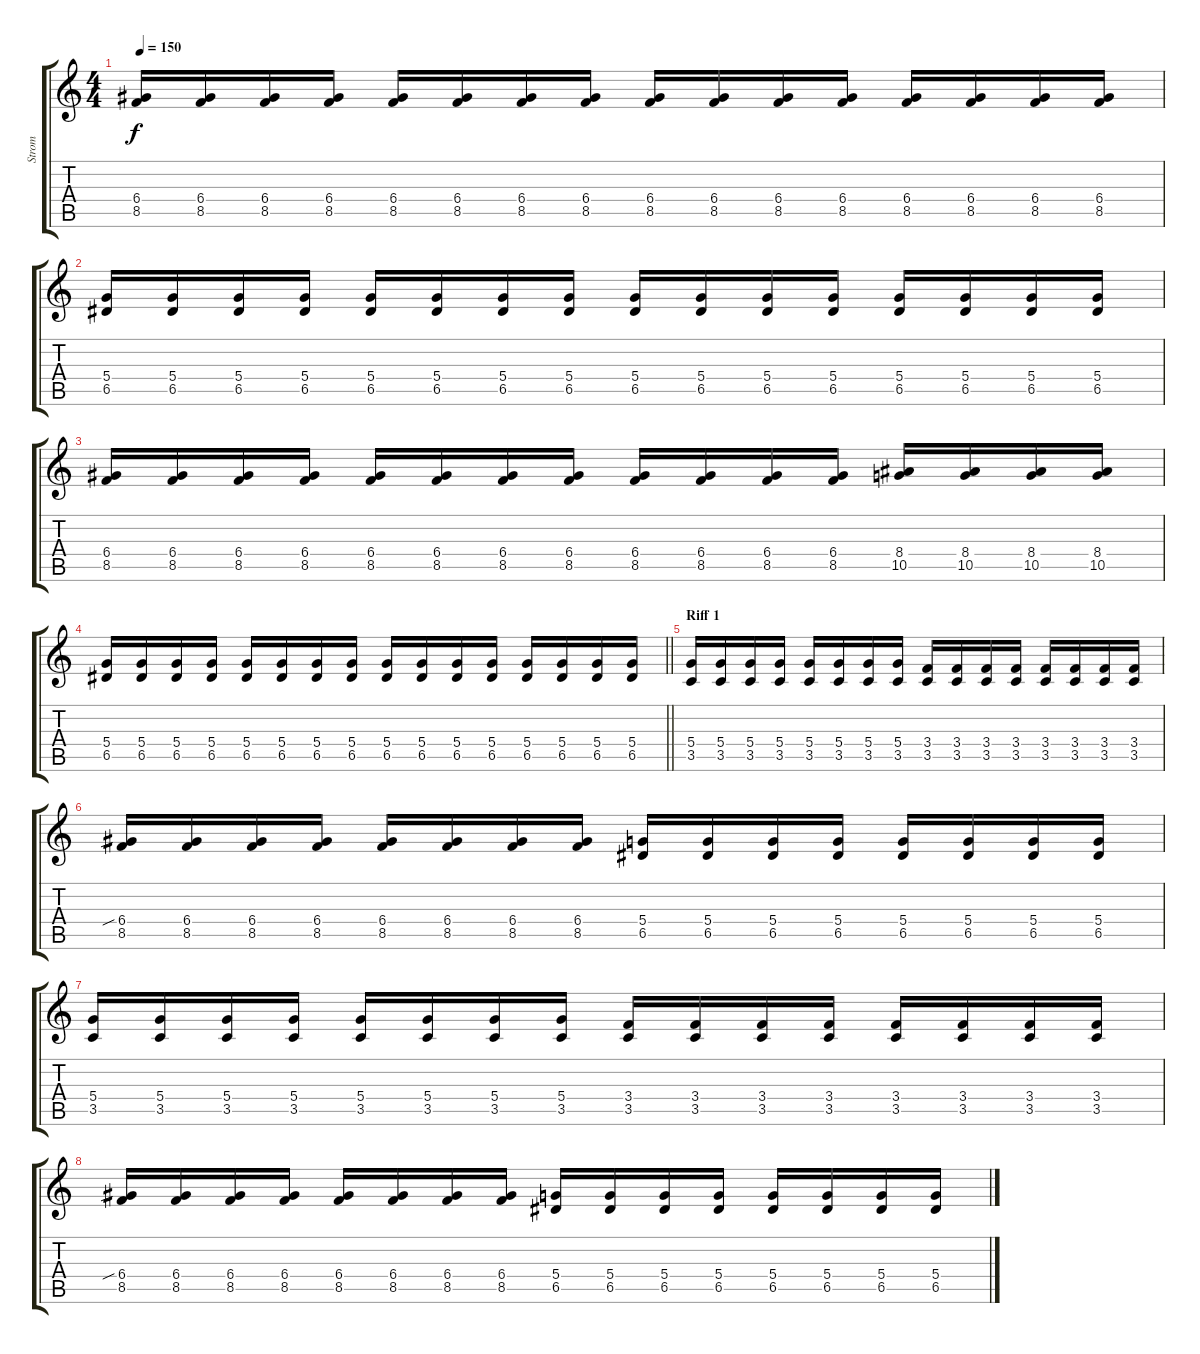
\track ("Strom" "Strom") {instrument distortionguitar}
\staff {score tabs}
\tuning (E4 B3 G3 D3 A2 E2) {hide}
\ts (4 4)
\tempo 150
\clef g2
\ks c
(6.4 8.5).16{dy f} (6.4 8.5).16 (6.4 8.5).16 (6.4 8.5).16 (6.4 8.5).16 (6.4 8.5).16 (6.4 8.5).16 (6.4 8.5).16 (6.4 8.5).16 (6.4 8.5).16 (6.4 8.5).16 (6.4 8.5).16 (6.4 8.5).16 (6.4 8.5).16 (6.4 8.5).16 (6.4 8.5).16 |
(5.4 6.5).16 (5.4 6.5).16 (5.4 6.5).16 (5.4 6.5).16 (5.4 6.5).16 (5.4 6.5).16 (5.4 6.5).16 (5.4 6.5).16 (5.4 6.5).16 (5.4 6.5).16 (5.4 6.5).16 (5.4 6.5).16 (5.4 6.5).16 (5.4 6.5).16 (5.4 6.5).16 (5.4 6.5).16 |
(6.4 8.5).16 (6.4 8.5).16 (6.4 8.5).16 (6.4 8.5).16 (6.4 8.5).16 (6.4 8.5).16 (6.4 8.5).16 (6.4 8.5).16 (6.4 8.5).16 (6.4 8.5).16 (6.4 8.5).16 (6.4 8.5).16 (8.4 10.5).16 (8.4 10.5).16 (8.4 10.5).16 (8.4 10.5).16 |
\barLineRight lightlight
(5.4 6.5).16 (5.4 6.5).16 (5.4 6.5).16 (5.4 6.5).16 (5.4 6.5).16 (5.4 6.5).16 (5.4 6.5).16 (5.4 6.5).16 (5.4 6.5).16 (5.4 6.5).16 (5.4 6.5).16 (5.4 6.5).16 (5.4 6.5).16 (5.4 6.5).16 (5.4 6.5).16 (5.4 6.5).16 |
\section ("" "Riff 1")
(5.4 3.5).16 (5.4 3.5).16 (5.4 3.5).16 (5.4 3.5).16 (5.4 3.5).16 (5.4 3.5).16 (5.4 3.5).16 (5.4 3.5).16 (3.4 3.5).16 (3.4 3.5).16 (3.4 3.5).16 (3.4 3.5).16 (3.4 3.5).16 (3.4 3.5).16 (3.4 3.5).16 (3.4 3.5).16 |
(6.4{sib} 8.5).16 (6.4 8.5).16 (6.4 8.5).16 (6.4 8.5).16 (6.4 8.5).16 (6.4 8.5).16 (6.4 8.5).16 (6.4 8.5).16 (5.4 6.5).16 (5.4 6.5).16 (5.4 6.5).16 (5.4 6.5).16 (5.4 6.5).16 (5.4 6.5).16 (5.4 6.5).16 (5.4 6.5).16 |
(5.4 3.5).16 (5.4 3.5).16 (5.4 3.5).16 (5.4 3.5).16 (5.4 3.5).16 (5.4 3.5).16 (5.4 3.5).16 (5.4 3.5).16 (3.4 3.5).16 (3.4 3.5).16 (3.4 3.5).16 (3.4 3.5).16 (3.4 3.5).16 (3.4 3.5).16 (3.4 3.5).16 (3.4 3.5).16 |
(6.4{sib} 8.5).16 (6.4 8.5).16 (6.4 8.5).16 (6.4 8.5).16 (6.4 8.5).16 (6.4 8.5).16 (6.4 8.5).16 (6.4 8.5).16 (5.4 6.5).16 (5.4 6.5).16 (5.4 6.5).16 (5.4 6.5).16 (5.4 6.5).16 (5.4 6.5).16 (5.4 6.5).16 (5.4 6.5).16
